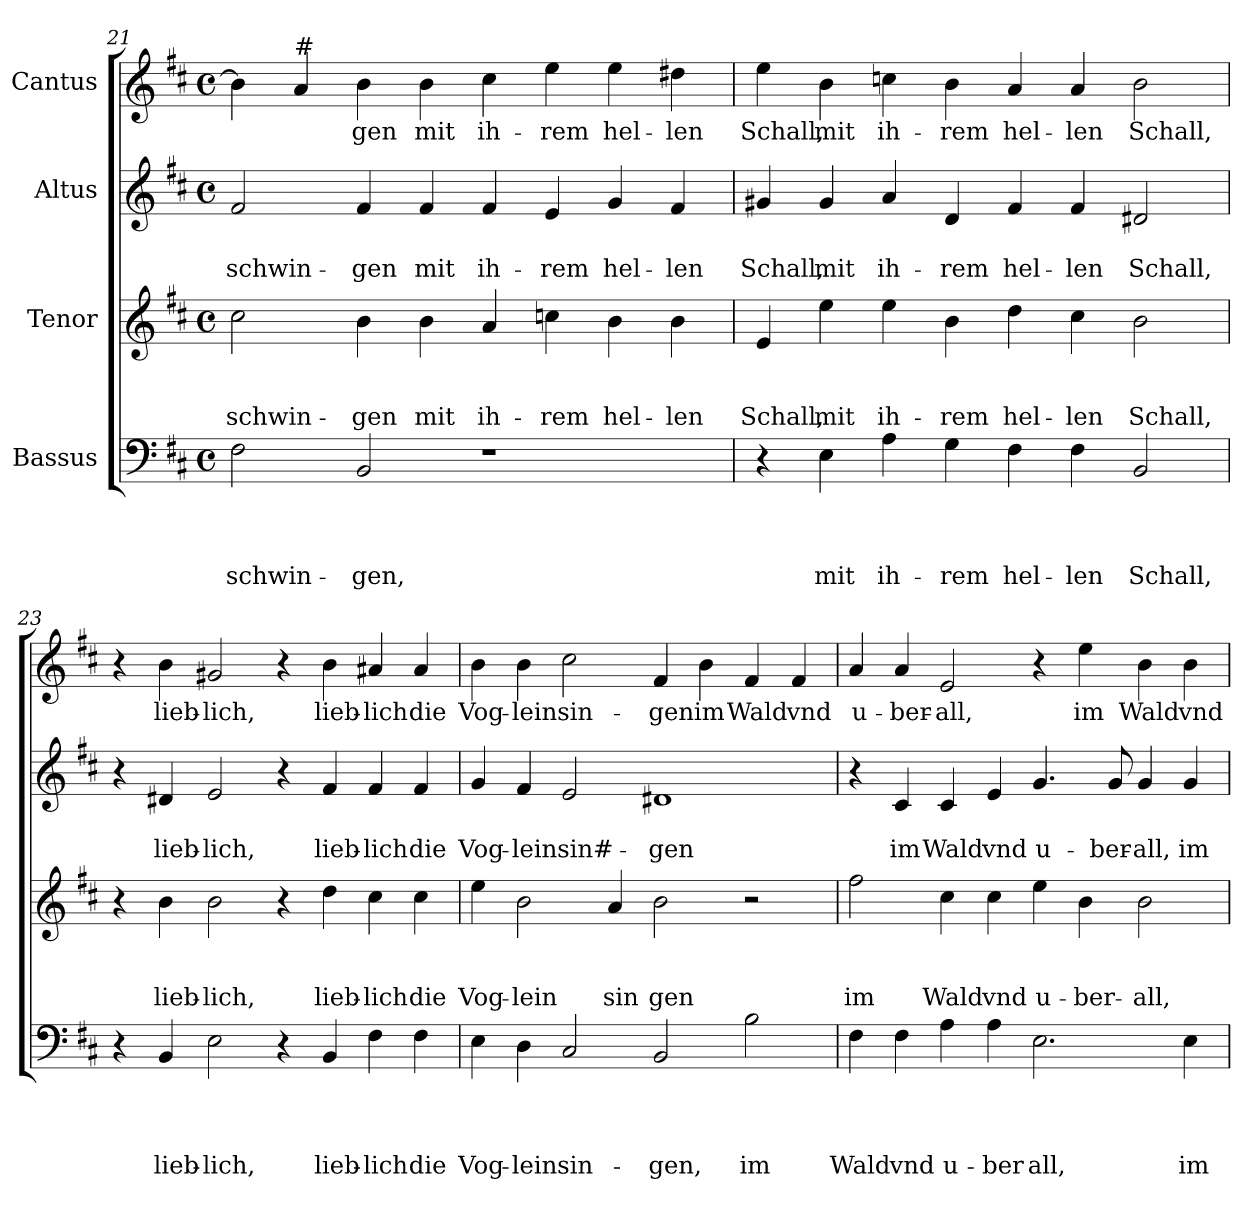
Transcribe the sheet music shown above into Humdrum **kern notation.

**kern	**text	**text	**text	**text	**kern	**text	**text	**text	**kern	**text	**text	**kern	**text
*part4	*part4	*part4	*part4	*part4	*part3	*part3	*part3	*part3	*part2	*part2	*part2	*part1	*part1
*staff4	*staff4	*staff4	*staff4	*staff4	*staff3	*staff3	*staff3	*staff3	*staff2	*staff2	*staff2	*staff1	*staff1
*I"Bassus	*	*	*	*	*I"Tenor	*	*	*	*I"Altus	*	*	*I"Cantus	*
!!LO:LB:g=z
*clefF4	*	*	*	*	*clefG2	*	*	*	*clefG2	*	*	*clefG2	*
*k[f#c#]	*	*	*	*	*k[f#c#]	*	*	*	*k[f#c#]	*	*	*k[f#c#]	*
*D:	*	*	*	*	*D:	*	*	*	*D:	*	*	*D:	*
*M4/4	*	*	*	*	*M4/4	*	*	*	*M4/4	*	*	*M4/4	*
*met(c)	*	*	*	*	*met(c)	*	*	*	*met(c)	*	*	*met(c)	*
=21	=21	=21	=21	=21	=21	=21	=21	=21	=21	=21	=21	=21	=21
!	!	!	!	!LO:LY:b	!	!	!	!LO:LY:b	!	!	!LO:LY:b	!	!
2F#\	.	.	.	-schwin-	2cc#\	.	.	-schwin-	2f#/	.	-schwin-	4b\]	.
!	!	!	!	!	!	!	!	!	!	!	!	!LO:TX:a:t=#	!
.	.	.	.	.	.	.	.	.	.	.	.	4a/	.
!	!	!	!	!LO:LY:b	!	!	!	!LO:LY:b	!	!	!LO:LY:b	!	!LO:LY:b
2BB/	.	.	.	-gen,	4b\	.	.	-gen	4f#/	.	-gen	4b\	gen
!	!	!	!	!	!	!	!	!LO:LY:b	!	!	!LO:LY:b	!	!LO:LY:b
.	.	.	.	.	4b\	.	.	mit	4f#/	.	mit	4b\	mit
!	!	!	!	!	!	!	!	!LO:LY:b	!	!	!LO:LY:b	!	!LO:LY:b
1r	.	.	.	.	4a/	.	.	ih-	4f#/	.	ih-	4cc#\	ih-
!	!	!	!	!	!	!	!	!LO:LY:b	!	!	!LO:LY:b	!	!LO:LY:b
.	.	.	.	.	4ccn\	.	.	-rem	4e/	.	-rem	4ee\	-rem
!	!	!	!	!	!	!	!	!LO:LY:b	!	!	!LO:LY:b	!	!LO:LY:b
.	.	.	.	.	4b\	.	.	hel-	4g/	.	hel-	4ee\	hel-
!	!	!	!	!	!	!	!	!LO:LY:b	!	!	!LO:LY:b	!	!LO:LY:b
.	.	.	.	.	4b\	.	.	-len	4f#/	.	-len	4dd#X\	-len
=22	=22	=22	=22	=22	=22	=22	=22	=22	=22	=22	=22	=22	=22
!	!	!	!	!	!	!	!	!LO:LY:b	!	!	!LO:LY:b	!	!LO:LY:b
4r	.	.	.	.	4e/	.	.	Schall,	4g#X/	.	Schall,	4ee\	Schall,
!	!	!	!	!LO:LY:b	!	!	!	!LO:LY:b	!	!	!LO:LY:b	!	!LO:LY:b
4E\	.	.	.	mit	4ee\	.	.	mit	4g#/	.	mit	4b\	mit
!	!	!	!	!LO:LY:b	!	!	!	!LO:LY:b	!	!	!LO:LY:b	!	!LO:LY:b
4A\	.	.	.	ih-	4ee\	.	.	ih-	4a/	.	ih-	4ccn\	ih-
!	!	!	!	!LO:LY:b	!	!	!	!LO:LY:b	!	!	!LO:LY:b	!	!LO:LY:b
4G\	.	.	.	-rem	4b\	.	.	-rem	4d/	.	-rem	4b\	-rem
!	!	!	!	!LO:LY:b	!	!	!	!LO:LY:b	!	!	!LO:LY:b	!	!LO:LY:b
4F#\	.	.	.	hel-	4dd\	.	.	hel-	4f#/	.	hel-	4a/	hel-
!	!	!	!	!LO:LY:b	!	!	!	!LO:LY:b	!	!	!LO:LY:b	!	!LO:LY:b
4F#\	.	.	.	-len	4cc#\	.	.	-len	4f#/	.	-len	4a/	-len
!	!	!	!	!LO:LY:b	!	!	!	!LO:LY:b	!	!	!LO:LY:b	!	!LO:LY:b
2BB/	.	.	.	Schall,	2b\	.	.	Schall,	2d#X/	.	Schall,	2b\	Schall,
=23	=23	=23	=23	=23	=23	=23	=23	=23	=23	=23	=23	=23	=23
4r	.	.	.	.	4r	.	.	.	4r	.	.	4r	.
!	!	!	!	!LO:LY:b	!	!	!	!LO:LY:b	!	!	!LO:LY:b	!	!LO:LY:b
4BB/	.	.	.	lieb-	4b\	.	.	lieb-	4d#X/	.	lieb-	4b\	lieb-
!	!	!	!	!LO:LY:b	!	!	!	!LO:LY:b	!	!	!LO:LY:b	!	!LO:LY:b
2E\	.	.	.	-lich,	2b\	.	.	-lich,	2e/	.	-lich,	2g#X/	-lich,
4r	.	.	.	.	4r	.	.	.	4r	.	.	4r	.
!	!	!	!	!LO:LY:b	!	!	!	!LO:LY:b	!	!	!LO:LY:b	!	!LO:LY:b
4BB/	.	.	.	lieb-	4dd\	.	.	lieb-	4f#/	.	lieb-	4b\	lieb-
!	!	!	!	!LO:LY:b:rj	!	!	!	!LO:LY:b:rj	!	!	!LO:LY:b:rj	!	!LO:LY:b:rj
4F#\	.	.	.	-lich	4cc#\	.	.	-lich	4f#/	.	-lich	4a#X/	-lich
!	!	!	!	!LO:LY:b	!	!	!	!LO:LY:b	!	!	!LO:LY:b	!	!LO:LY:b
4F#\	.	.	.	die	4cc#\	.	.	die	4f#/	.	die	4a#/	die
!!LO:LB:g=z
=24	=24	=24	=24	=24	=24	=24	=24	=24	=24	=24	=24	=24	=24
!	!	!	!	!LO:LY:b	!	!	!	!LO:LY:b	!	!	!LO:LY:b	!	!LO:LY:b
4E\	.	.	.	Vog-	4ee\	.	.	Vog-	4g/	.	Vog-	4b\	Vog-
!	!	!	!	!LO:LY:b:rj	!	!	!	!LO:LY:b:rj	!	!	!LO:LY:b:rj	!	!LO:LY:b:rj
4D\	.	.	.	-lein	2b\	.	.	-lein	4f#/	.	-lein	4b\	-lein
!	!	!	!	!LO:LY:b	!	!	!	!	!	!	!LO:LY:b	!	!LO:LY:b
2C#/	.	.	.	sin-	.	.	.	.	2e/	.	sin#-	2cc#\	sin-
!	!	!	!	!	!	!	!	!LO:LY:b	!	!	!	!	!
.	.	.	.	.	4a/	.	.	sin	.	.	.	.	.
!	!	!	!	!LO:LY:b	!	!	!	!LO:LY:b	!	!	!LO:LY:b	!	!LO:LY:b
2BB/	.	.	.	-gen,	2b\	.	.	gen	1d#X	.	-gen	4f#/	-gen
!	!	!	!	!	!	!	!	!	!	!	!	!	!LO:LY:b
.	.	.	.	.	.	.	.	.	.	.	.	4b\	im
!	!	!	!	!LO:LY:b	!	!	!	!	!	!	!	!	!LO:LY:b
2B\	.	.	.	im	2r	.	.	.	.	.	.	4f#/	Wald
!	!	!	!	!	!	!	!	!	!	!	!	!	!LO:LY:b
.	.	.	.	.	.	.	.	.	.	.	.	4f#/	vnd
=25	=25	=25	=25	=25	=25	=25	=25	=25	=25	=25	=25	=25	=25
!	!	!	!	!LO:LY:b	!	!	!	!LO:LY:b	!	!	!	!	!LO:LY:b
4F#\	.	.	.	Wald	2ff#\	.	.	im	4r	.	.	4a/	u-
!	!	!	!	!LO:LY:b	!	!	!	!	!	!	!LO:LY:b	!	!LO:LY:b
4F#\	.	.	.	vnd	.	.	.	.	4c#/	.	im	4a/	-ber-
!	!	!	!	!LO:LY:b	!	!	!	!LO:LY:b	!	!	!LO:LY:b	!	!LO:LY:b
4A\	.	.	.	u-	4cc#\	.	.	Wald	4c#/	.	Wald	2e/	-all,
!	!	!	!	!LO:LY:b	!	!	!	!LO:LY:b	!	!	!LO:LY:b	!	!
4A\	.	.	.	-ber	4cc#\	.	.	vnd	4e/	.	vnd	.	.
!	!	!	!	!LO:LY:b	!	!	!	!LO:LY:b	!	!	!LO:LY:b	!	!
2.E\	.	.	.	all,	4ee\	.	.	u-	4.g/	.	u-	4r	.
!	!	!	!	!	!	!	!	!LO:LY:b:rj	!	!	!	!	!LO:LY:b
.	.	.	.	.	4b\	.	.	-ber-	.	.	.	4ee\	im
!	!	!	!	!	!	!	!	!	!	!	!LO:LY:b	!	!
.	.	.	.	.	.	.	.	.	8g/	.	-ber-	.	.
!	!	!	!	!	!	!	!	!LO:LY:b	!	!	!LO:LY:b	!	!LO:LY:b
.	.	.	.	.	2b\	.	.	-all,	4g/	.	-all,	4b\	Wald
!	!	!	!	!LO:LY:b	!	!	!	!	!	!	!LO:LY:b	!	!LO:LY:b
4E\	.	.	.	im	.	.	.	.	4g/	.	im	4b\	vnd
=	=	=	=	=	=	=	=	=	=	=	=	=	=
*-	*-	*-	*-	*-	*-	*-	*-	*-	*-	*-	*-	*-	*-
